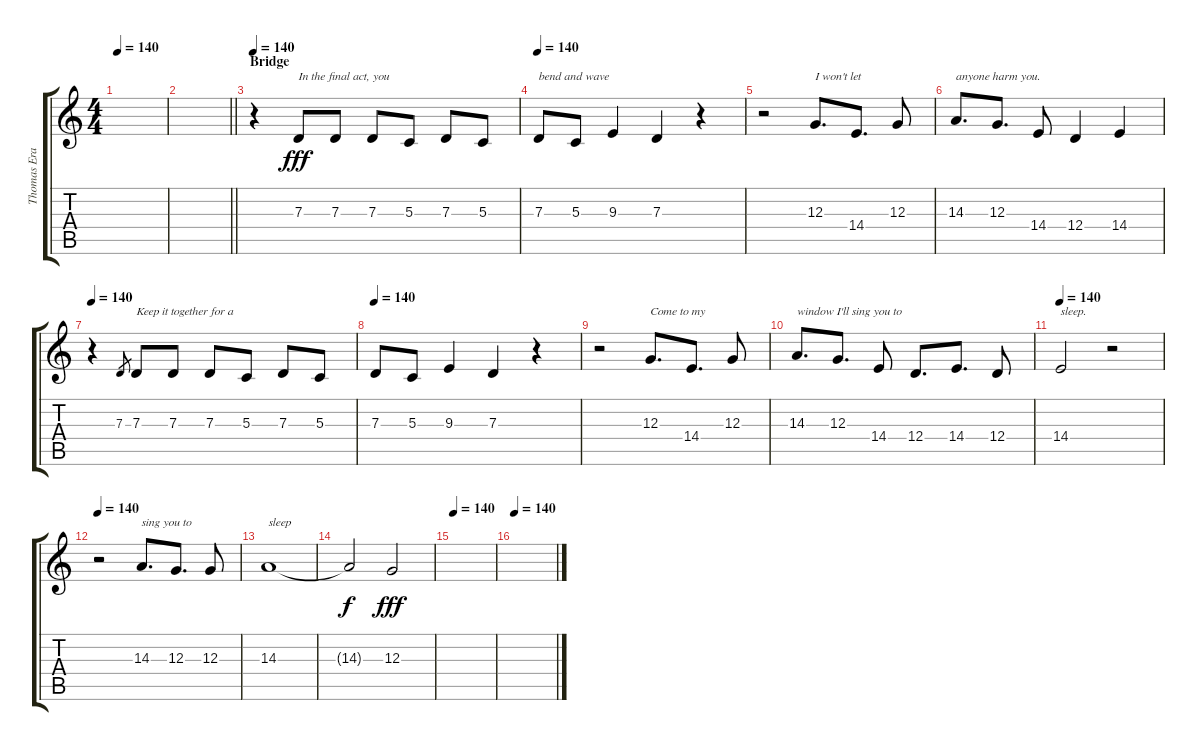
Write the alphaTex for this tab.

\track ("Thomas Erak" "Thomas Era") {instrument lead6voice}
\staff {score tabs}
\tuning (E4 B3 G3 D3 A2 E2) {hide}
\ts (4 4)
\tempo 140
\clef g2
\ks c
|
\barLineRight lightlight
|
\section ("" "Bridge")
\tempo 140
r.4 7.3.8{txt "In the final act, you" dy fff} 7.3.8 7.3.8 5.3.8 7.3.8 5.3.8 |
\tempo 140
7.3.8{txt "bend and wave"} 5.3.8 9.3.4 7.3.4 r.4 |
r.2 12.3.8{d txt "I won't let"} 14.4.8{d} 12.3.8 |
14.3.8{d txt "anyone harm you."} 12.3.8{d} 14.4.8 12.4.4 14.4.4 |
\tempo 140
r.4 7.3.8{gr} 7.3.8{txt "Keep it together for a "} 7.3.8 7.3.8 5.3.8 7.3.8 5.3.8 |
\tempo 140
7.3.8 5.3.8 9.3.4 7.3.4 r.4 |
r.2 12.3.8{d txt "Come to my"} 14.4.8{d} 12.3.8 |
14.3.8{d txt "window I'll sing you to"} 12.3.8{d} 14.4.8 12.4.8{d} 14.4.8{d} 12.4.8 |
\tempo 140
14.4.2{txt "sleep."} r.2 |
\tempo 140
r.2 14.3.8{d txt "sing you to"} 12.3.8{d} 12.3.8 |
14.3.1{txt "sleep"} |
14.3{t}.2{dy f} 12.3.2{dy fff} |
\tempo 140
|
\tempo 140
